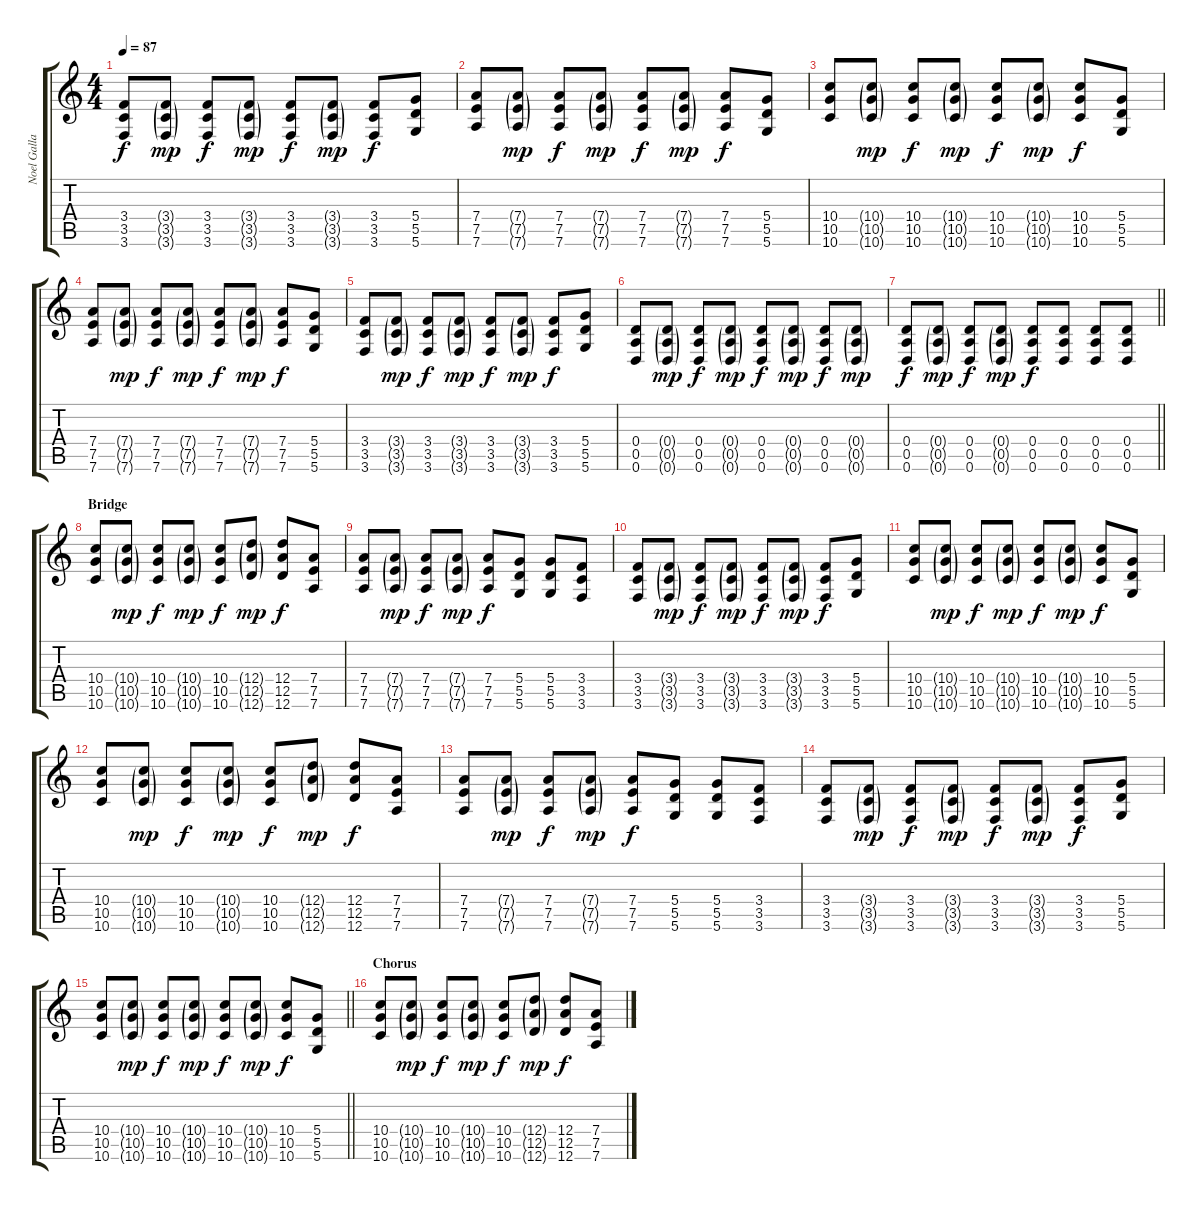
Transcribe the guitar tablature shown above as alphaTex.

\track ("Noel Gallagher" "Noel Galla") {instrument electricguitarjazz}
\staff {score tabs}
\tuning (E4 B3 G3 D3 A2 D2) {hide}
\ts (4 4)
\tempo 87
\clef g2
\ks c
(3.4 3.5 3.6).8{dy f} (3.4{g} 3.5{g} 3.6{g}).8{dy mp} (3.4 3.5 3.6).8{dy f} (3.4{g} 3.5{g} 3.6{g}).8{dy mp} (3.4 3.5 3.6).8{dy f} (3.4{g} 3.5{g} 3.6{g}).8{dy mp} (3.4 3.5 3.6).8{dy f} (5.4 5.5 5.6).8 |
(7.4 7.5 7.6).8 (7.4{g} 7.5{g} 7.6{g}).8{dy mp} (7.4 7.5 7.6).8{dy f} (7.4{g} 7.5{g} 7.6{g}).8{dy mp} (7.4 7.5 7.6).8{dy f} (7.4{g} 7.5{g} 7.6{g}).8{dy mp} (7.4 7.5 7.6).8{dy f} (5.4 5.5 5.6).8 |
(10.4 10.5 10.6).8 (10.4{g} 10.5{g} 10.6{g}).8{dy mp} (10.4 10.5 10.6).8{dy f} (10.4{g} 10.5{g} 10.6{g}).8{dy mp} (10.4 10.5 10.6).8{dy f} (10.4{g} 10.5{g} 10.6{g}).8{dy mp} (10.4 10.5 10.6).8{dy f} (5.4 5.5 5.6).8 |
(7.4 7.5 7.6).8 (7.4{g} 7.5{g} 7.6{g}).8{dy mp} (7.4 7.5 7.6).8{dy f} (7.4{g} 7.5{g} 7.6{g}).8{dy mp} (7.4 7.5 7.6).8{dy f} (7.4{g} 7.5{g} 7.6{g}).8{dy mp} (7.4 7.5 7.6).8{dy f} (5.4 5.5 5.6).8 |
(3.4 3.5 3.6).8 (3.4{g} 3.5{g} 3.6{g}).8{dy mp} (3.4 3.5 3.6).8{dy f} (3.4{g} 3.5{g} 3.6{g}).8{dy mp} (3.4 3.5 3.6).8{dy f} (3.4{g} 3.5{g} 3.6{g}).8{dy mp} (3.4 3.5 3.6).8{dy f} (5.4 5.5 5.6).8 |
(0.4 0.5 0.6).8 (0.4{g} 0.5{g} 0.6{g}).8{dy mp} (0.4 0.5 0.6).8{dy f} (0.4{g} 0.5{g} 0.6{g}).8{dy mp} (0.4 0.5 0.6).8{dy f} (0.4{g} 0.5{g} 0.6{g}).8{dy mp} (0.4 0.5 0.6).8{dy f} (0.4{g} 0.5{g} 0.6{g}).8{dy mp} |
\barLineRight lightlight
(0.4 0.5 0.6).8{dy f} (0.4{g} 0.5{g} 0.6{g}).8{dy mp} (0.4 0.5 0.6).8{dy f} (0.4{g} 0.5{g} 0.6{g}).8{dy mp} (0.4 0.5 0.6).8{dy f} (0.4 0.5 0.6).8 (0.4 0.5 0.6).8 (0.4 0.5 0.6).8 |
\section ("" "Bridge")
(10.4 10.5 10.6).8 (10.4{g} 10.5{g} 10.6{g}).8{dy mp} (10.4 10.5 10.6).8{dy f} (10.4{g} 10.5{g} 10.6{g}).8{dy mp} (10.4 10.5 10.6).8{dy f} (12.4{g} 12.5{g} 12.6{g}).8{dy mp} (12.4 12.5 12.6).8{dy f} (7.4 7.5 7.6).8 |
(7.4 7.5 7.6).8 (7.4{g} 7.5{g} 7.6{g}).8{dy mp} (7.4 7.5 7.6).8{dy f} (7.4{g} 7.5{g} 7.6{g}).8{dy mp} (7.4 7.5 7.6).8{dy f} (5.4 5.5 5.6).8 (5.4 5.5 5.6).8 (3.4 3.5 3.6).8 |
(3.4 3.5 3.6).8 (3.4{g} 3.5{g} 3.6{g}).8{dy mp} (3.4 3.5 3.6).8{dy f} (3.4{g} 3.5{g} 3.6{g}).8{dy mp} (3.4 3.5 3.6).8{dy f} (3.4{g} 3.5{g} 3.6{g}).8{dy mp} (3.4 3.5 3.6).8{dy f} (5.4 5.5 5.6).8 |
(10.4 10.5 10.6).8 (10.4{g} 10.5{g} 10.6{g}).8{dy mp} (10.4 10.5 10.6).8{dy f} (10.4{g} 10.5{g} 10.6{g}).8{dy mp} (10.4 10.5 10.6).8{dy f} (10.4{g} 10.5{g} 10.6{g}).8{dy mp} (10.4 10.5 10.6).8{dy f} (5.4 5.5 5.6).8 |
(10.4 10.5 10.6).8 (10.4{g} 10.5{g} 10.6{g}).8{dy mp} (10.4 10.5 10.6).8{dy f} (10.4{g} 10.5{g} 10.6{g}).8{dy mp} (10.4 10.5 10.6).8{dy f} (12.4{g} 12.5{g} 12.6{g}).8{dy mp} (12.4 12.5 12.6).8{dy f} (7.4 7.5 7.6).8 |
(7.4 7.5 7.6).8 (7.4{g} 7.5{g} 7.6{g}).8{dy mp} (7.4 7.5 7.6).8{dy f} (7.4{g} 7.5{g} 7.6{g}).8{dy mp} (7.4 7.5 7.6).8{dy f} (5.4 5.5 5.6).8 (5.4 5.5 5.6).8 (3.4 3.5 3.6).8 |
(3.4 3.5 3.6).8 (3.4{g} 3.5{g} 3.6{g}).8{dy mp} (3.4 3.5 3.6).8{dy f} (3.4{g} 3.5{g} 3.6{g}).8{dy mp} (3.4 3.5 3.6).8{dy f} (3.4{g} 3.5{g} 3.6{g}).8{dy mp} (3.4 3.5 3.6).8{dy f} (5.4 5.5 5.6).8 |
\barLineRight lightlight
(10.4 10.5 10.6).8 (10.4{g} 10.5{g} 10.6{g}).8{dy mp} (10.4 10.5 10.6).8{dy f} (10.4{g} 10.5{g} 10.6{g}).8{dy mp} (10.4 10.5 10.6).8{dy f} (10.4{g} 10.5{g} 10.6{g}).8{dy mp} (10.4 10.5 10.6).8{dy f} (5.4 5.5 5.6).8 |
\section ("" "Chorus")
(10.4 10.5 10.6).8 (10.4{g} 10.5{g} 10.6{g}).8{dy mp} (10.4 10.5 10.6).8{dy f} (10.4{g} 10.5{g} 10.6{g}).8{dy mp} (10.4 10.5 10.6).8{dy f} (12.4{g} 12.5{g} 12.6{g}).8{dy mp} (12.4 12.5 12.6).8{dy f} (7.4 7.5 7.6).8
